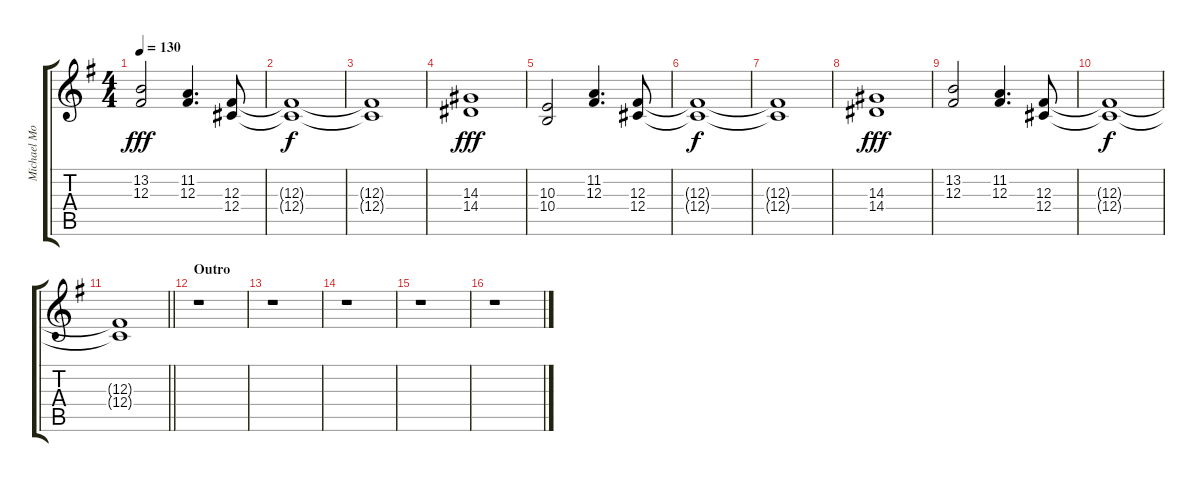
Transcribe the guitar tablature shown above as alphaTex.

\track ("Michael Monroe - Tenor Sax." "Michael Mo") {instrument brasssection}
\staff {score tabs}
\tuning (Eb4 Bb3 Gb3 Db3 Ab2 Eb2) {hide}
\ts (4 4)
\tempo 130
\clef g2
\ks g
(13.2 12.3).2{dy fff} (11.2 12.3).4{d} (12.3 12.4).8 |
(12.3{t} 12.4{t}).1{dy f} |
(12.3{t} 12.4{t}).1 |
(14.3 14.4).1{dy fff} |
(10.3 10.4).2 (11.2 12.3).4{d} (12.3 12.4).8 |
(12.3{t} 12.4{t}).1{dy f} |
(12.3{t} 12.4{t}).1 |
(14.3 14.4).1{dy fff} |
(13.2 12.3).2 (11.2 12.3).4{d} (12.3 12.4).8 |
(12.3{t} 12.4{t}).1{dy f} |
\barLineRight lightlight
(12.3{t} 12.4{t}).1 |
\section ("" "Outro")
r.1 |
r.1 |
r.1 |
r.1 |
r.1
